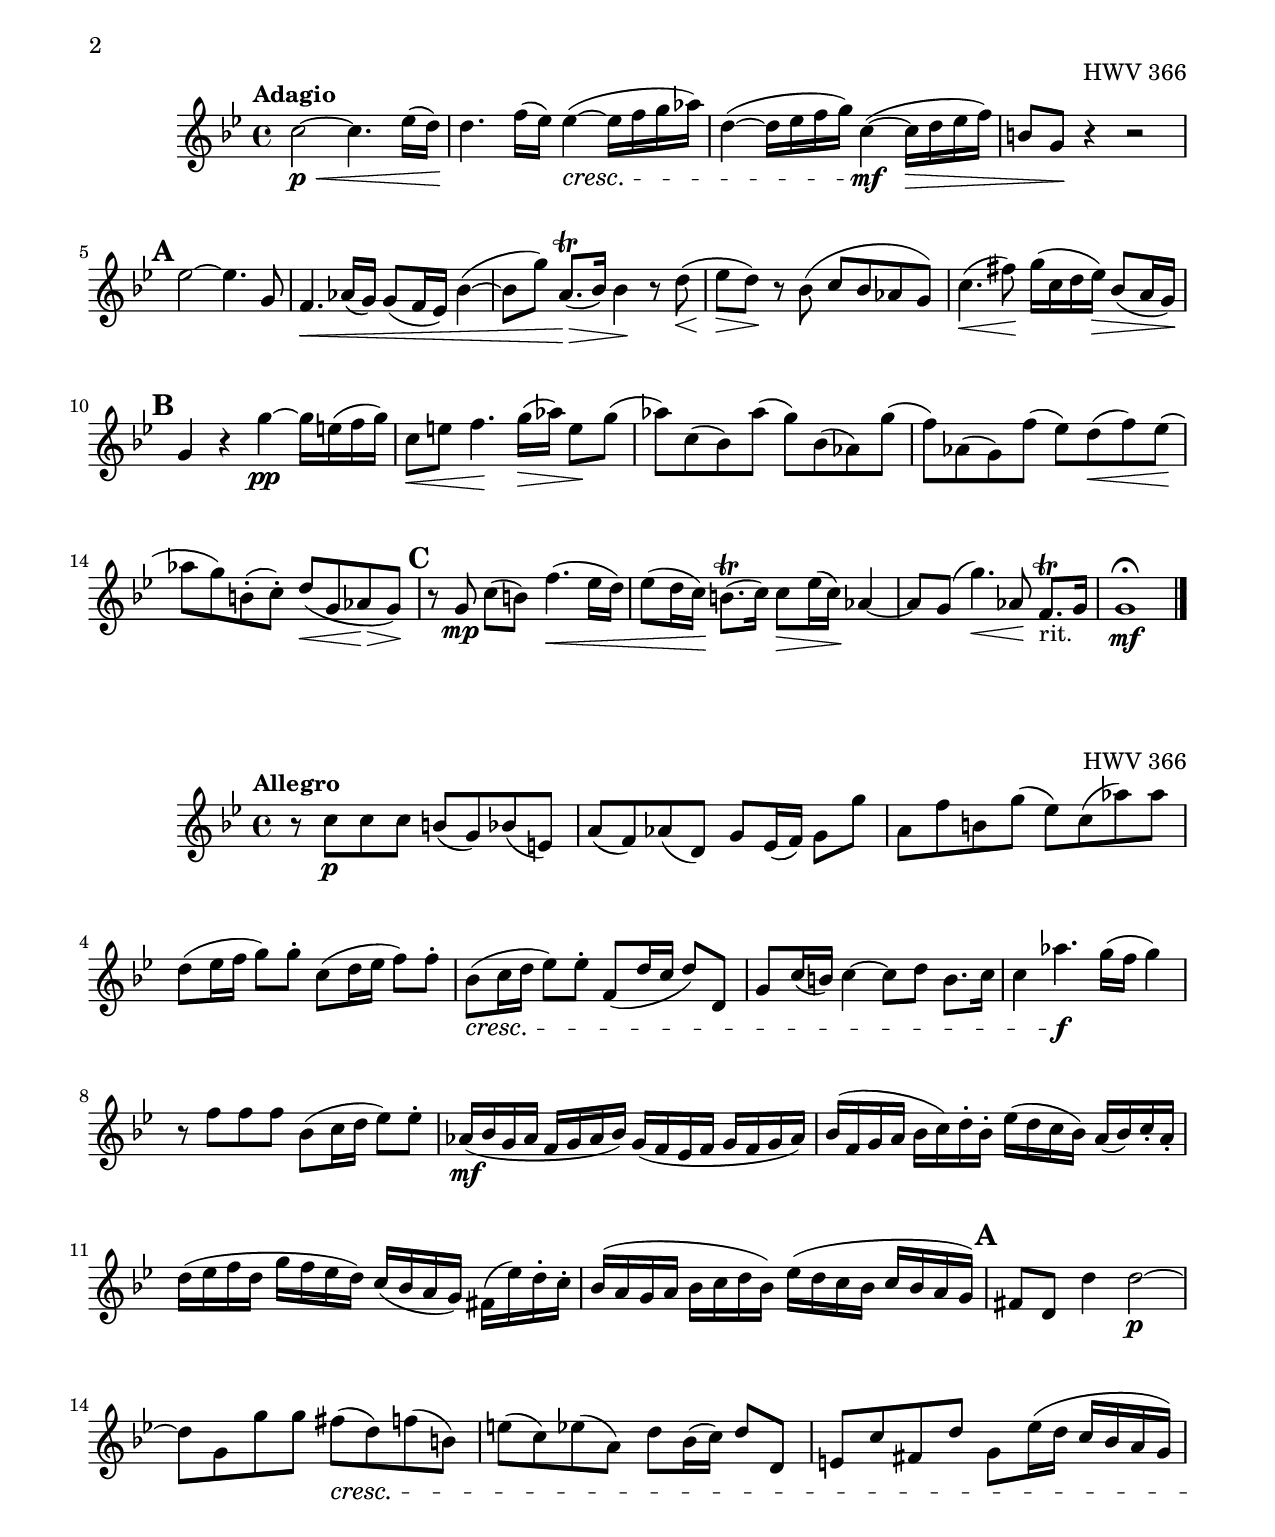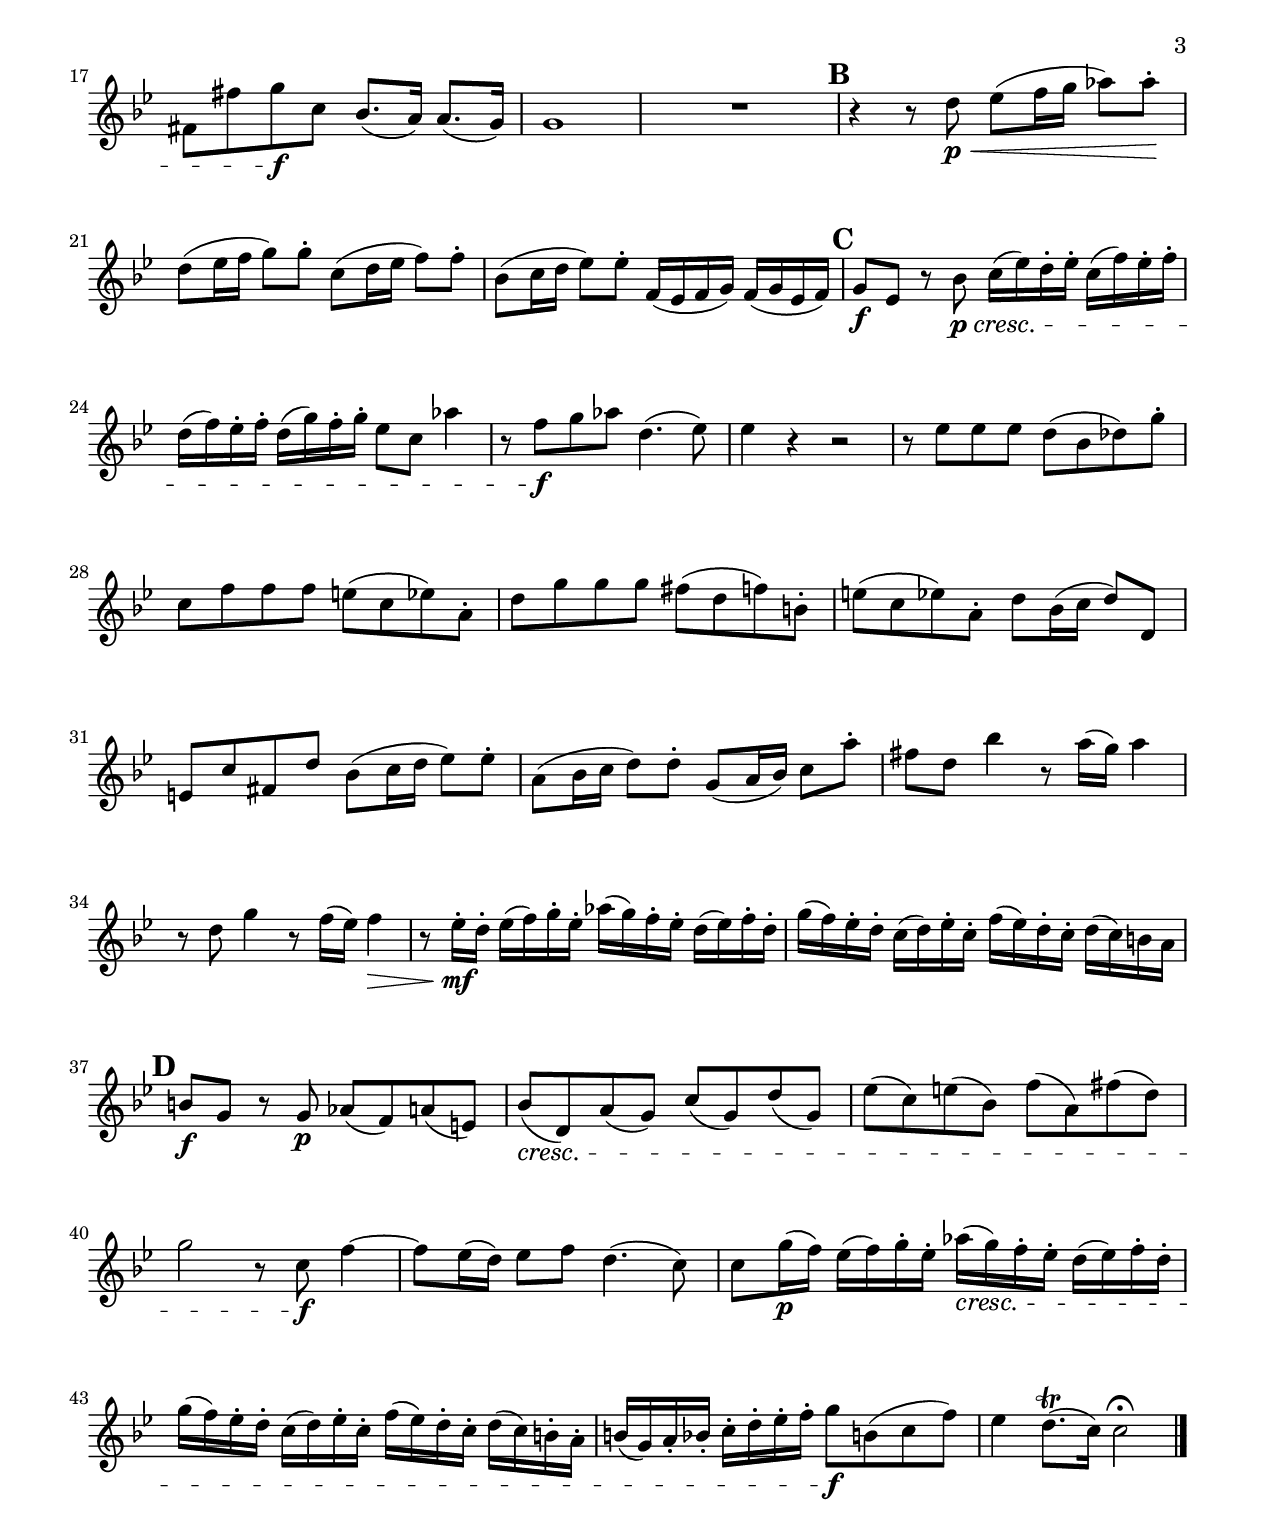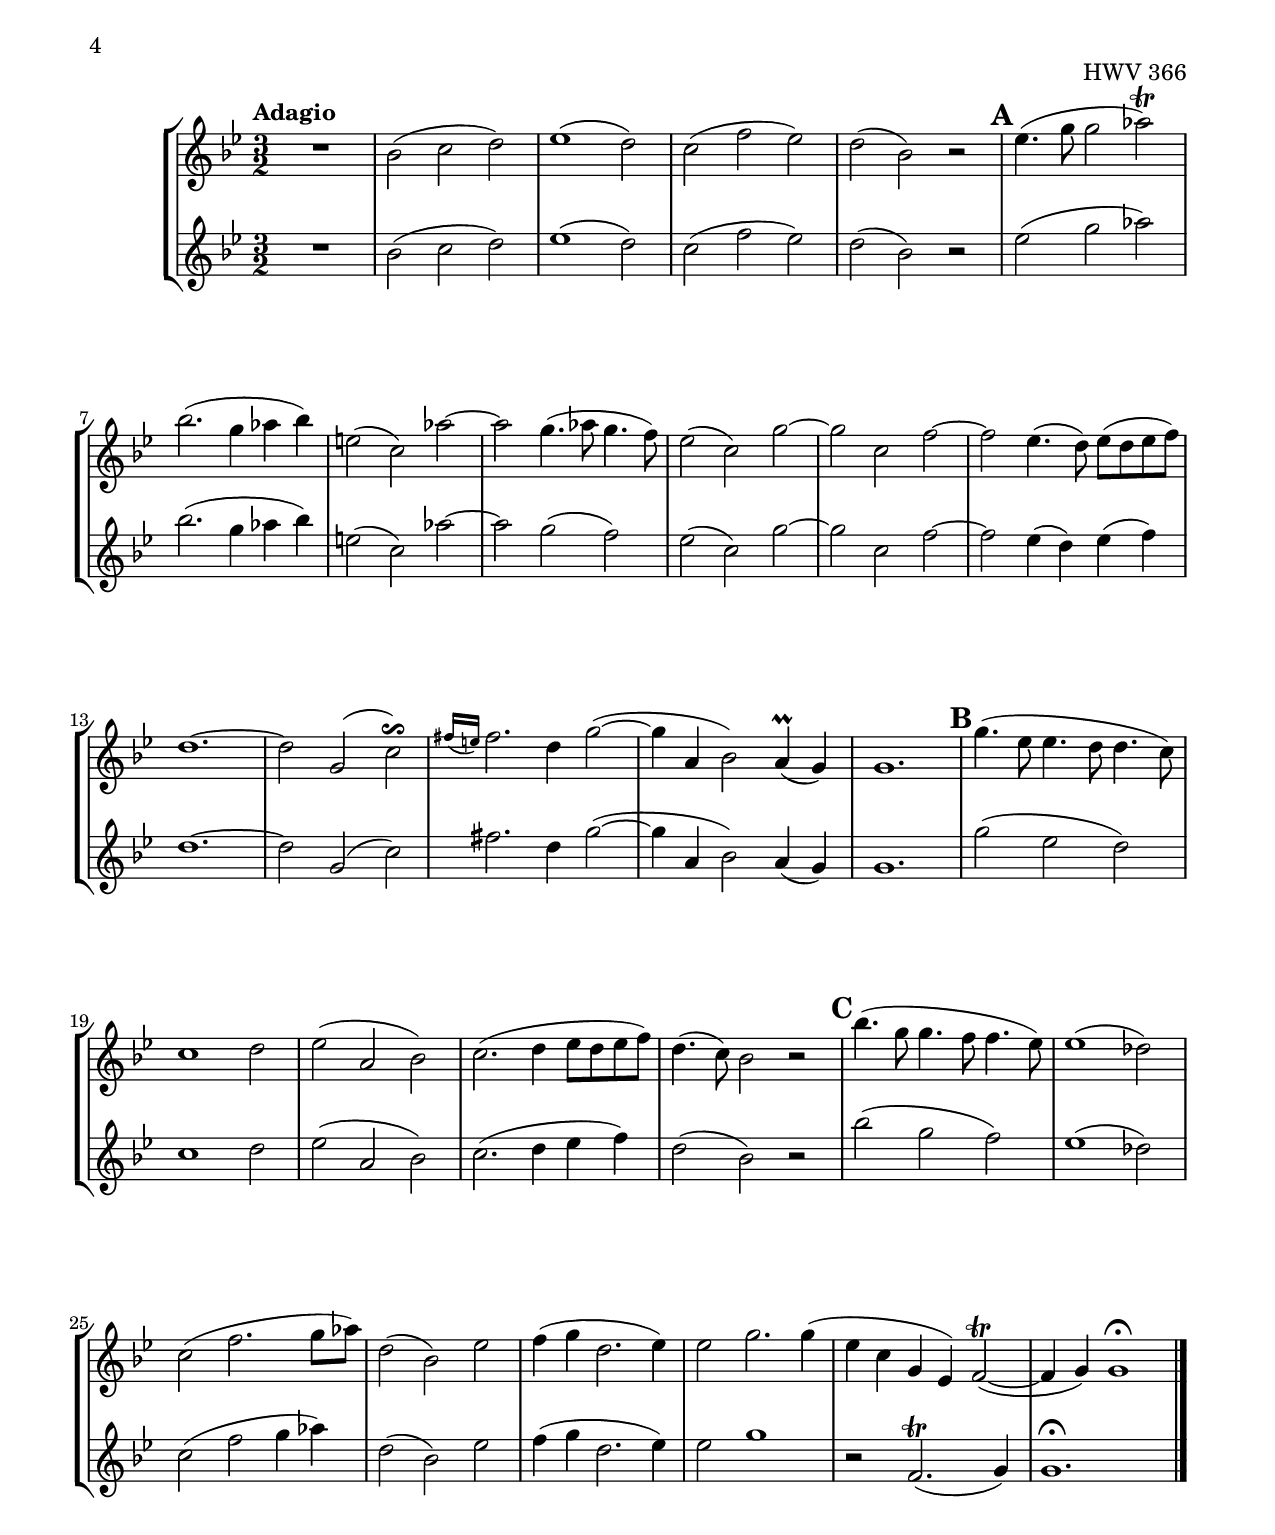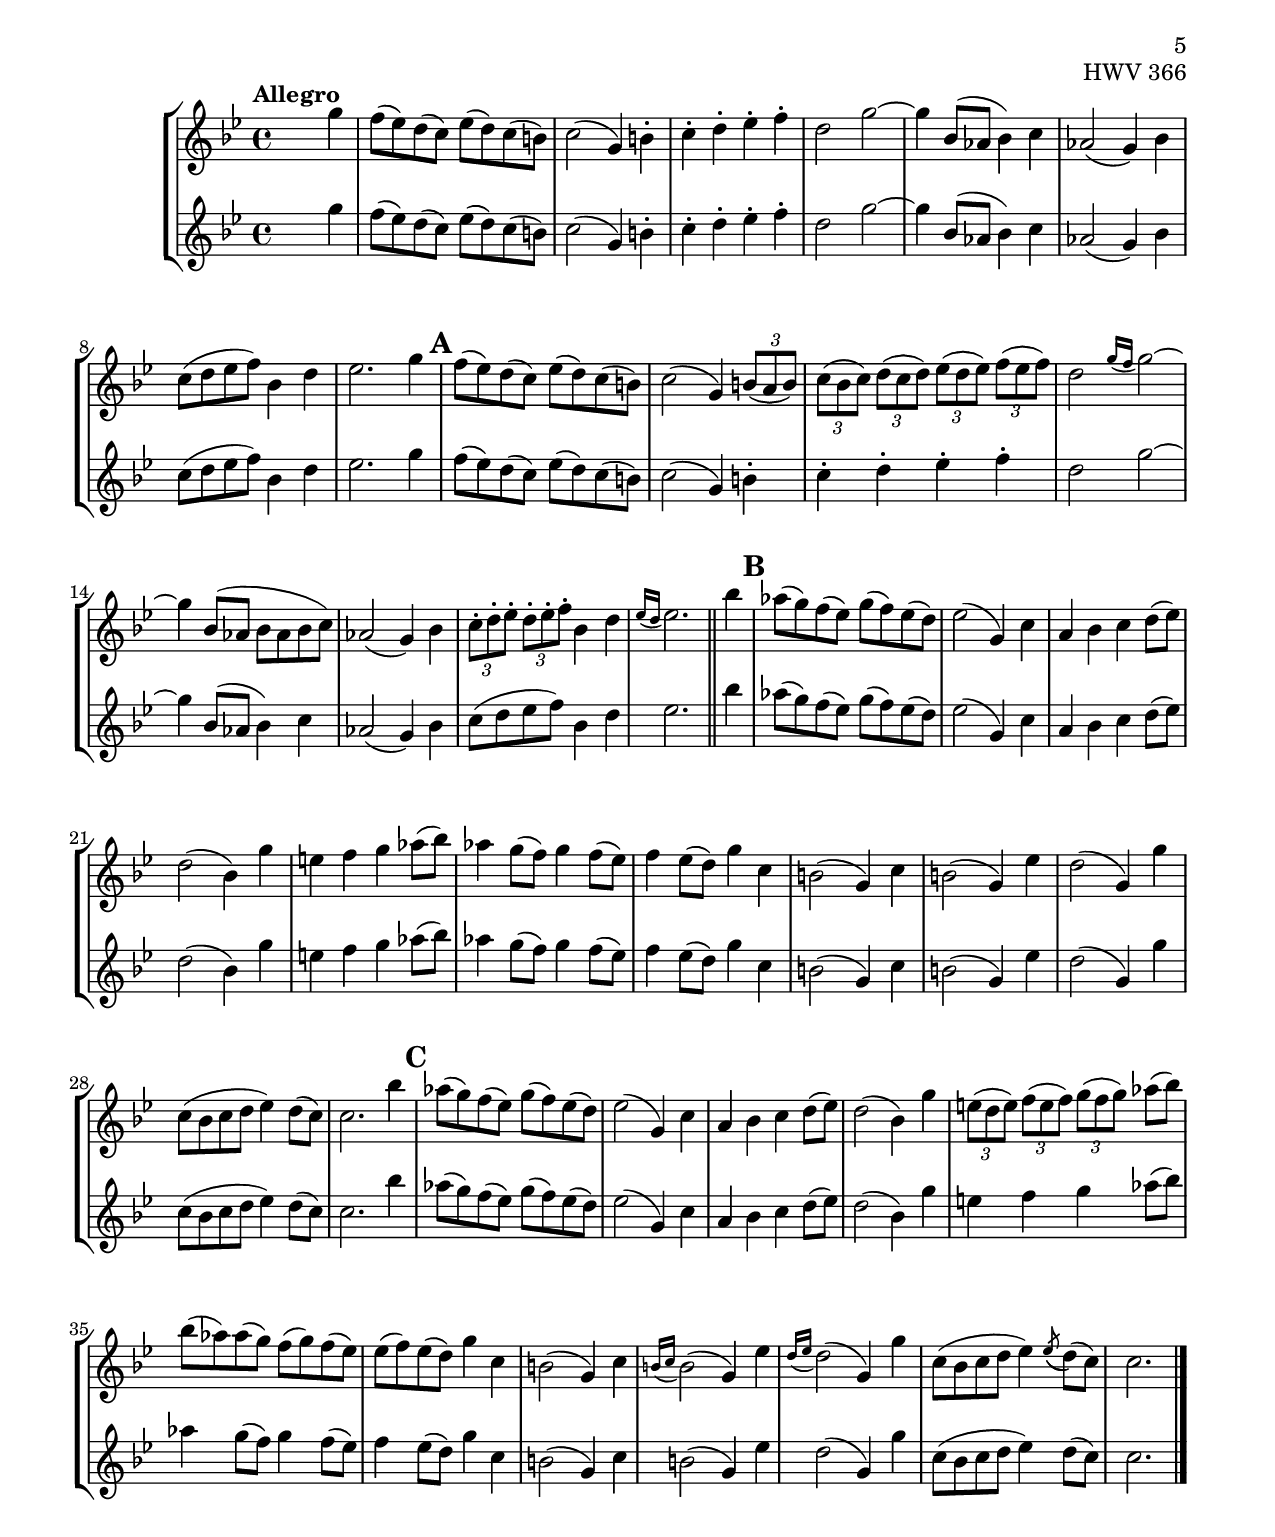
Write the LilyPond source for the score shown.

\version "2.22.1"
%\pointAndClickOff

\include "Lib.PageSetup.ly"
MovementOneProperties = {
  \tempo "Adagio"
  \time 4/4
  \key bes \major
}

MovementOneOboe = \relative bes' {
  \MovementOneProperties
  \clef "treble"
  
  c2\p\< ~ c4. ees16( d16)\! |
  d4
  . f16( ees16) ees4(\cresc ~ ees16 f16 g16 aes16) |
  d,4( ~ d16 ees16 f16 g16) c,4(\mf ~ c16\> d16 ees16 f16) |
  b,8 g8\! r4 r2 |
  
  \break \mark \default ees'2 ~ ees4. g,8 |
  f4.\< aes16( g16) g8( f16 ees16) bes'4( ~ |
  bes8 g'8) a,8.(\trill\> bes16) bes4\! r8 d8(\< |
  ees8\> d8)\! r8 bes8( c8 bes8 aes8 g8) |
  c4.(\< fis8)\! g16( c,16 d16 ees16)\> bes8( a16 g16)\! |
  \break \mark \default g4 r4
  
  g'4\pp ~ g16 e16( f16 g16) |
  c,8\< e8 f4.\! g16(\> aes16) e8\! g8( |
  aes8) c,8( bes8) aes'8( g8) bes,8( aes8) g'8( |
  f8) aes,8( g8) f'8( ees8) d8(\< f8) ees8(\! |
  aes8 g8) b,8(-. c8)-. d8(\< g,8 aes8\> g8)\! |
  
  \mark \default r8 \autoBeamOff g8\mp \autoBeamOn c8( b8) f'4.(\< ees16 d16) |
  ees8( d16 c16)\! b8.(\trill c16) c8\> ees16( c16)\! aes4 ~ |
  aes8 g8( g'4.)\< aes,8\! f8.\trill -"rit." g16 |
  g1\mf\fermata
  
  \bar "|."
}

MovementOnePianoTreble = \relative bes' {
  \MovementOneProperties
  \clef "treble"

  <<
    \relative c'' {
      ees,4( f8 ees8 f8 ees8 aes8 g8) |
      aes4( g4 ~ <g ees c>8) r8 <aes f c>4( |
      <f d>8) r8 <g ees bes>4( <ees c>8) r8 <f d aes>4 |
      d8( <g d>8) <g d>8( <b g>8) <g c>8( <bes f d>16 <c g ees>16 <g d bes>4) |
    }
    \\
    \relative c' {
      c2 c2 ~ |
      c4. b8 s8 r8 s4 |
      s8 r8 s4 s8 r8 s4 |
      b4 b4 s2 |
    }
  >>
  
  <<
    \relative c' {
      g'4( c4) ~ c8 s8 s4 |
      f,4.( aes8 <g ees>4) r8 <bes f bes,>8 |
      ees,4( c8 f8) <f d>8( <g ees>8 f8 <bes d,>8) |
      r8 <d f,>8( <c g>8 <bes f>8) r8 ees,8( aes8 g8) |
    }
    \\
    \relative c' {
      <ees c>2 ~ <ees c>8 <ees bes>( <d aes> <ees bes>) |
      <ees c>4 <d bes>4 ~ bes4 r8 s8 |
      bes8 g8 a4 bes2 |
      r8 s8 s8 s8 r8 ees4. ~ |
    }
  >>
  <<
    \relative c'' { c4.( d8) c4( <bes g d>8 <a fis c>8) } |
    \\
    \relative c' { ees4 d4 s2 } |
    \\
    \relative c'' { a2 s2 } |
  >>
  
  <g bes>2 <g ees>4(\pp <f c>8 <bes e, bes>8 | <aes f c>4) r8 <bes f>8 <des g, f>8( <bes g f des>8 <g e c>8 <c g ees c>8) |
  <aes f c>8 r8 <bes f bes,>8 r8 r8 <g ees bes>8 <g ees bes>8( aes) |
  r8 <f d aes>8 <f d aes>( <g d b> ~ <g ees c>) <g d>( <f c> <ees bes>) |
  <d c aes>8( <ees c g> <f b,> <ees c> <g d b>4) r8 <g d>8 |
  <<
    \relative c'' {
      g4 r8 b8 c8( aes4) g8 ~ |
      <g ees>8 <aes f c>8 <g d b>4 ~ <g ees c>4 r8 <aes ees c>8 ~ |
      aes8 g8 r8 <g ees>8 ~ <c ees,>4( f,4) |
    }
    \\
    \relative c' {
      ees8 d8 r8 d8 c4( f8 d8) |
      s2. r8 s8 |
      d4 r8 c8 ~ c2 |
    }
  >>
  <g d b>1\fermata
}

MovementOnePianoBass = \relative bes {
  \MovementOneProperties
  \clef "bass"

  c8-. bes-. aes-. g-. aes-. g-. f-. ees-. |
  f d g g, c c' aes f |
  bes, bes' g ees aes, aes' f d |
  g, g' f d ees d16 c16 g'8 g, |
  c b aes g aes g f ees |
  aes' f bes bes, ees4 r8 d8 |
  g ees f f, bes ees( d bes) |
  r8 bes'( ees d) r8 g,( c bes) |
  a g fis d ees c d d, |
  g' f ees d c bes aes g |
  aes4 r8 des bes g c c, |
  f f' d bes r8 ees8 c4 |
  r8 d( b g) c bes aes g |
  f' ees d c g'4 r8 b( |
  c b) r8 g( aes f) d' b |
  c f, g g, c4 r8 c |
  bes4 r8 c aes2 |
  g1\fermata
} 

\include "Lib.MovementTwo.ly"
\include "Lib.MovementThree.ly"
MovementFourProperties = {
  \tempo "Allegro"
  \time 4/4
  \key bes \major
}

MovementFourOboe = \relative bes' {
  \MovementFourProperties
  \clef "treble"
  
  s2.
  \repeat unfold 2 {
    g'4 |
    f8( es8) d8( c8) es8( d8) c8( b8) |
    c2( g4) b4 -. |
    c4 -. d4 -. es4 -. f4 -. |
    d2 g2 ~ |
    g4 bes,8( as8 bes4) c4 |
    aes2( g4) bes4 |
    c8( d8 es8 f8) bes,4 d4 |
    es2. 
  }
 
  \repeat unfold 2 {
    bes'4 |
    \mark\default as8( g8) f8( es8) g8( f8) es8( d8) |
    es2( g,4) c4 |
    a4 bes4 c4 d8( es8)  |
    d2( bes4) g'4 |
    e4 f4 g4 as8( bes8) |
    as4 g8( f8) g4 f8( es8) |
    f4 es8( d8) g4 c,4 |
    b2( g4) c4 |
    b2( g4) es'4 |
    d2( g,4) g'4 |
    c,8( bes8 c8 d8 es4) d8( c8) |
    c2. 
  }
  
  \bar "|."
}

MovementFourOboe_Ornamented = \relative bes' {
  \MovementFourProperties
  \clef "treble"

  {
    s2. g'4 |
    f8( es8) d8( c8) es8( d8) c8( b8) |
    c2( g4) b4 -. |
    c4 -. d4 -. es4 -. f4 -. |
    d2 g2 ~ |
    g4 bes,8( as8 bes4) c4 |
    aes2( g4) bes4 |
    c8( d8 es8 f8) bes,4 d4 |
    es2. 
    
    g4
    \mark \default f8( es8) d8( c8) 
    es8( d8) c8( b8) 
    c2( g4) \once \omit TupletBracket \times 2/3 { b8( a8 b8) }
    \once \omit TupletBracket \times 2/3 { c8( bes8 c8) }
    \once \omit TupletBracket \times 2/3 { d8( c8 d8) }
    \once \omit TupletBracket \times 2/3 { es8( d8 es8) }
    \once \omit TupletBracket \times 2/3 { f8( es8 f8) }
    d2 \grace { g16( f16 } g2)
    ~ g4 bes,8( as8 bes8 
    as8 bes8 c8) as2(
    g4) bes4 \once \omit TupletBracket
    \times 2/3 { c8-. d8-. es8-. }
    \once \omit TupletBracket
    \times 2/3 { d8-. es8-. f8-. }
    bes,4 d4 \grace { es16( d16 } es2.)
  }
  \bar "||"
  {
    bes'4 |
    \mark \default as8( g8) f8( es8) g8( f8) es8( d8) |
    es2( g,4) c4 |
    a4 bes4 c4 d8( es8)  |
    d2( bes4) g'4 |
    e4 f4 g4 as8( bes8) |
    as4 g8( f8) g4 f8( es8) |
    f4 es8( d8) g4 c,4 |
    b2( g4) c4 |
    b2( g4) es'4 |
    d2( g,4) g'4 |
    c,8( bes8 c8 d8 es4) d8( c8) |
    c2. 
  
    bes'4 |
    \mark \default as8( g8) f8( es8) g8( f8) es8( d8) |
    es2( g,4) c4 |
    a4 bes4 c4 d8( es8) |
    d2( bes4) g'4 |
    \once \omit TupletBracket \times 2/3 { e8( d8 e8) }
    \once \omit TupletBracket \times 2/3 { f8( e8 f8) }
    \once \omit TupletBracket \times 2/3 { g8( f8 g8) }
    as8( bes8) |
    bes8( as8) as8( g8) 
    f8( g8) f8( es8) |
    es8( f8) es8( d8) 
    g4 c,4 |
    b2( g4) c4 |
    \grace { b16( c16 } b2)( g4) es'4 |
    \grace { d16( es16 } d2)( g,4) g'4 |
    c,8( bes8 c8 d8 es4)
    \acciaccatura { es8( } d8)( c8) |
    c2.
  }
  \bar "|."
}

MovementFourPianoTreble = \relative bes' {
  \MovementFourProperties
  \clef "treble"

  % TODO
  c1
}

MovementFourPianoBass = \relative bes' {
  \MovementFourProperties
  \clef "bass"

  % TODO
  c1
}


\pageBreak
\score {
  <<
    \new Staff { \MovementOneOboe }
  >>
}
\score {
  <<
    \new Staff { \MovementTwoOboe }
  >>
}
\pageBreak
\score {
  \new StaffGroup <<
    \new Staff { \MovementThreeOboe_Ornamented }
    \new Staff { \MovementThreeOboe }
  >>
}
\pageBreak
\score {
  \new StaffGroup <<
    \new Staff { \MovementFourOboe_Ornamented }
    \new Staff { \MovementFourOboe }
  >>
}
 
